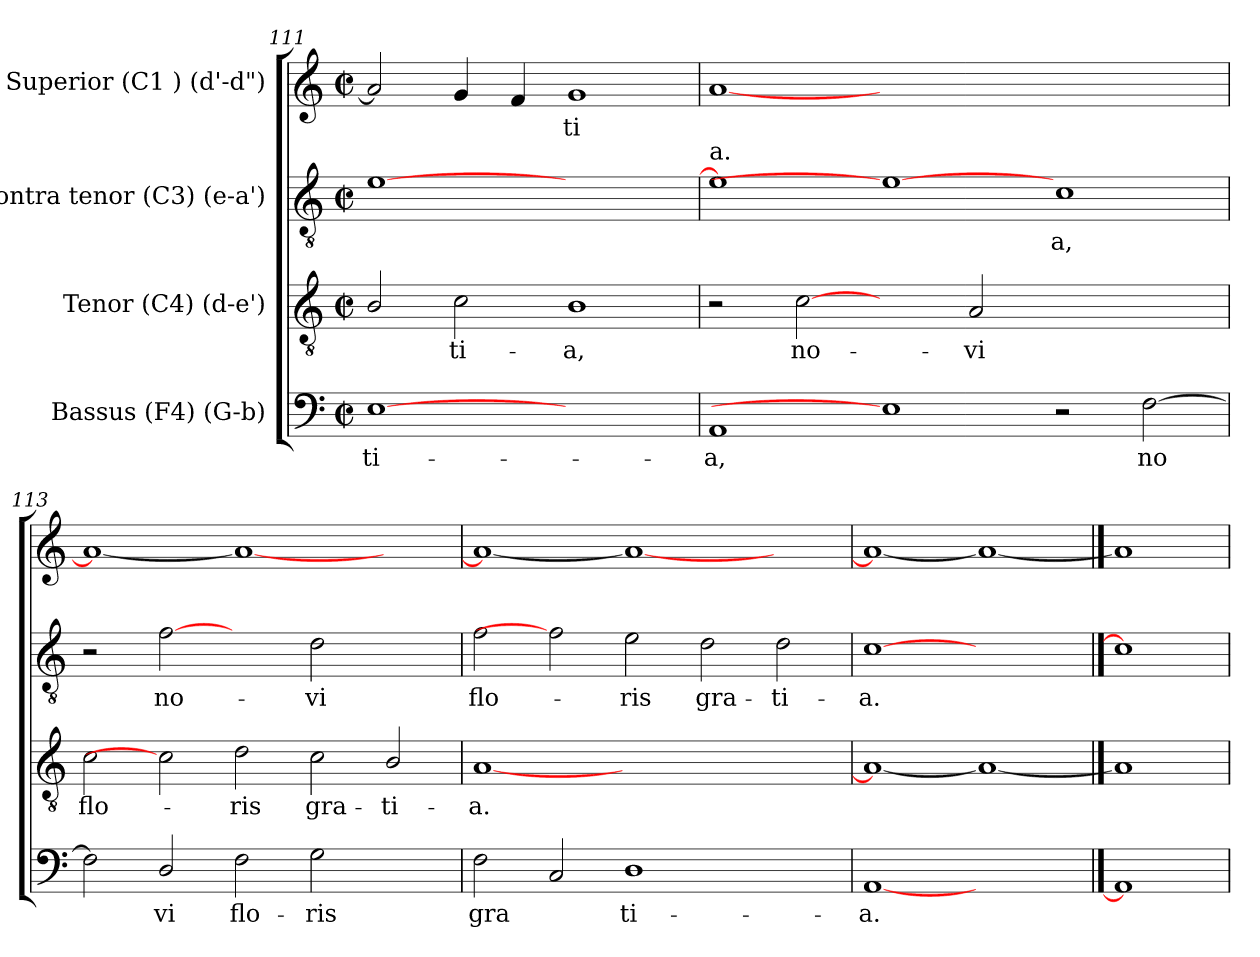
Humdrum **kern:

**kern	**text	**kern	**text	**kern	**text	**kern	**text
*part4	*part4	*part3	*part3	*part2	*part2	*part1	*part1
*staff4	*staff4	*staff3	*staff3	*staff2	*staff2	*staff1	*staff1
*I"Bassus (F4)  (G-b)	*	*I"Tenor (C4)  (d-e')	*	*I"Contra tenor (C3)  (e-a')	*	*I"Superior (C1 )  (d'-d")	*
*clefF4	*	*clefGv2	*	*clefGv2	*	*clefG2	*
*k[]	*	*k[]	*	*k[]	*	*k[]	*
*C:	*	*C:	*	*C:	*	*C:	*
*M2/2	*	*M2/2	*	*M2/2	*	*M2/2	*
*met(c|)	*	*met(c|)	*	*met(c|)	*	*met(c|)	*
=111	=111	=111	=111	=111	=111	=111	=111
!	!LO:LY:b:cj	!	!LO:LY:b:cj	!	!LO:LY:b:cj	!	!LO:LY:b:cj
[1E	-ti-	2B/	--	[>1e	--	2a/]	--
!	!	!	!LO:LY:b:cj	!	!	!	!LO:LY:b:cj
.	.	2c\	-ti-	.	.	4g/	--
!	!	!	!	!	!	!	!LO:LY:b:cj
.	.	.	.	.	.	4f/	--
!	!	!	!LO:LY:b:cj	!	!	!	!LO:LY:b:cj
1ryy	.	1B	-a,	1ryy	.	1g	-ti-
!!LO:PB:g=z
=112	=112	=112	=112	=112	=112	=112	=112
!	!	!	!	!LO:TX:a:t=a.	!	!	!
!	!LO:LY:b:cj	!	!	!	!LO:LY:b:cj	!	!LO:LY:b:cj
1AA	-a,	2r	.	1e]	--	[<1a	--
!	!	!	!LO:LY:b:cj	!	!	!	!
.	.	[2c	no-	.	.	.	.
1E]	.	2ryy	.	1e_	.	0ryy	.
!	!	!	!LO:LY:b:cj	!	!	!	!
.	.	2A/	-vi	.	.	.	.
!	!	!	!	!	!LO:LY:b:cj	!	!
2r	.	1ryy	.	1c	-a,	.	.
!	!LO:LY:b:cj	!	!	!	!	!	!
[>2F\	no-	.	.	.	.	.	.
=113	=113	=113	=113	=113	=113	=113	=113
!	!LO:LY:b:cj	!	!LO:LY:b:cj	!	!	!	!LO:LY:b:cj
2F\]	--	2c\	flo-	2r	.	1a_<	--
!	!LO:LY:b:cj	!	!	!	!LO:LY:b:cj	!	!
2D/	-vi	2c]	.	[2f	no-	.	.
!	!LO:LY:b:cj	!	!LO:LY:b:cj	!	!	!	!
2F\	flo-	2d\	-ris	2ryy	.	1a_	.
!	!LO:LY:b:cj	!	!LO:LY:b:cj	!	!LO:LY:b:cj	!	!
2G\	-ris	2c\	gra-	2d\	-vi	.	.
!	!	!	!LO:LY:b:cj	!	!	!	!
2ryy	.	2B/	-ti-	2ryy	.	2ryy	.
=114	=114	=114	=114	=114	=114	=114	=114
!	!LO:LY:b:cj	!	!LO:LY:b:cj	!	!LO:LY:b:cj	!	!LO:LY:b:cj
2F\	gra-	[<1A	-a.	2f\	flo-	1a_<	--
!	!LO:LY:b:cj	!	!	!	!	!	!
2C/	--	.	.	2f]	.	.	.
!	!LO:LY:b:cj	!	!	!	!LO:LY:b:cj	!	!
1D	-ti-	1.ryy	.	2e\	-ris	1a_	.
!	!	!	!	!	!LO:LY:b:cj	!	!
.	.	.	.	2d\	gra-	.	.
!	!	!	!	!	!LO:LY:b:cj	!	!
2ryy	.	.	.	2d\	-ti-	2ryy	.
=115	=115	=115	=115	=115	=115	=115	=115
!	!LO:LY:b:cj	!	!LO:LY:b:cj	!	!LO:LY:b:cj	!	!LO:LY:b:cj
[1AA	-a.	1A_	.	[1c	-a.	1a_	--
1ryy	.	1A_	.	1ryy	.	1a_	.
==116	==116	==116	==116	==116	==116	==116	==116
1AA]	.	1A]	.	1c]	.	1a]	.
=	=	=	=	=	=	=	=
*-	*-	*-	*-	*-	*-	*-	*-
